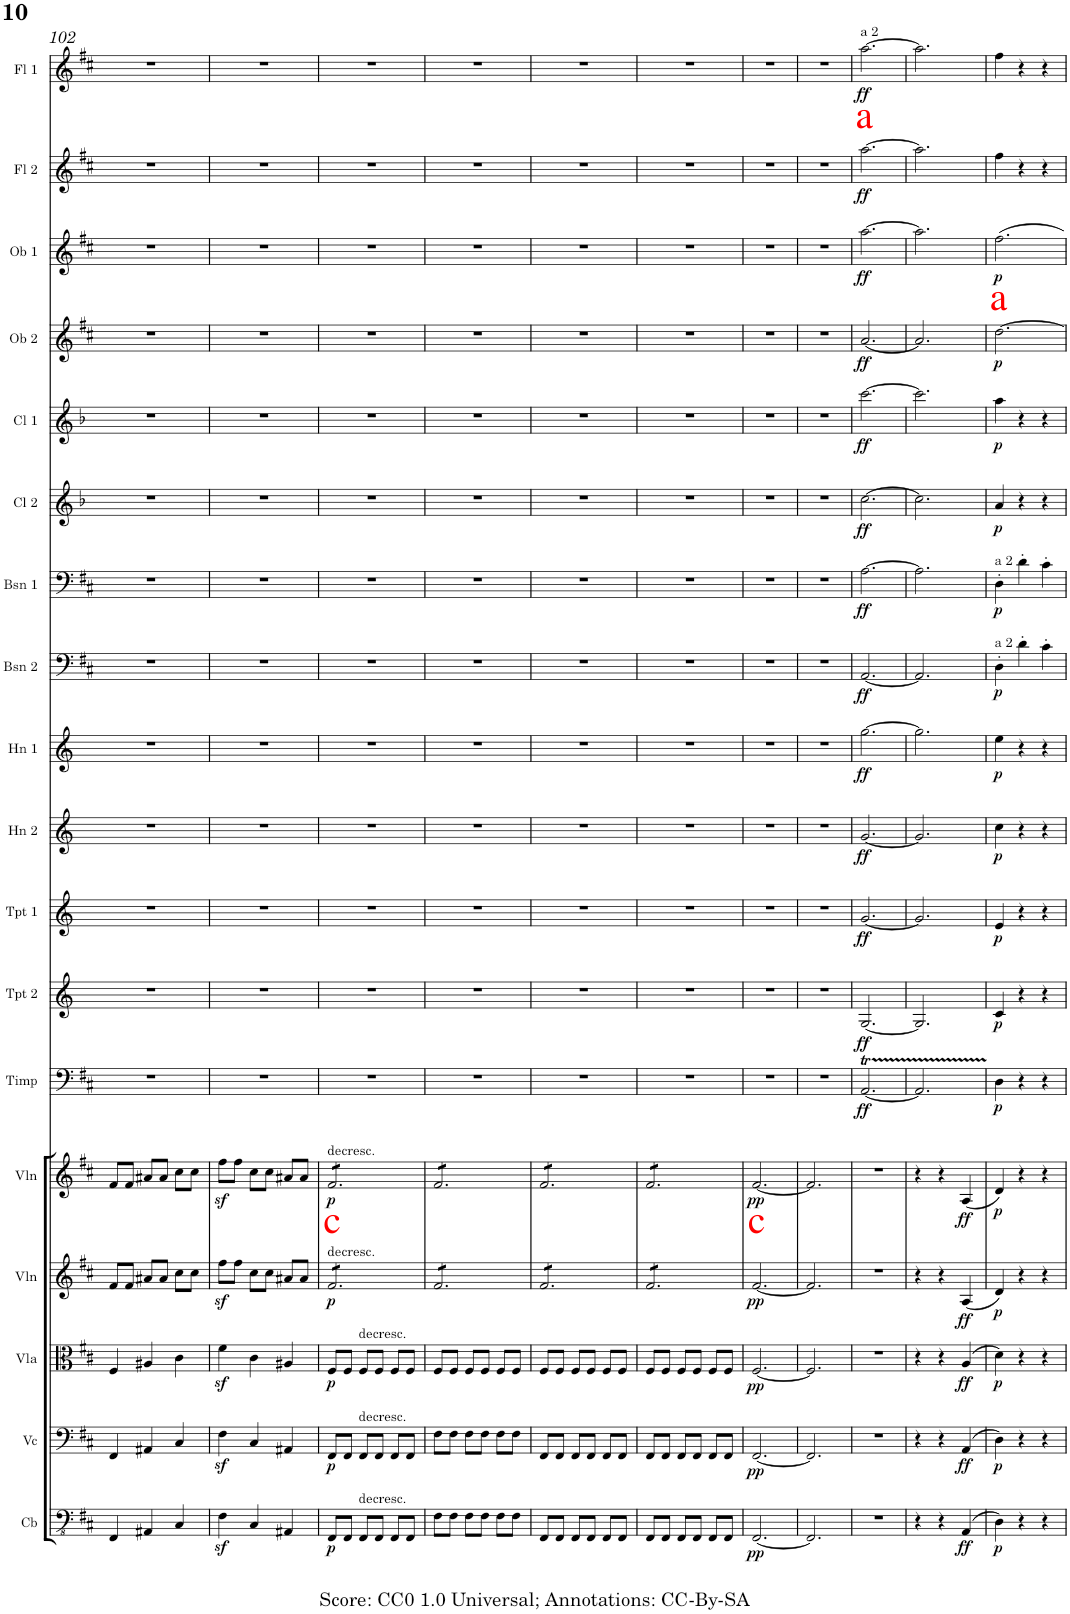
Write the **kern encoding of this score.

**kern	**dynam	**kern	**dynam	**kern	**dynam	**kern	**dynam	**kern	**text	**dynam	**kern	**dynam	**kern	**dynam	**kern	**dynam	**kern	**dynam	**kern	**dynam	**kern	**dynam	**kern	**dynam	**kern	**dynam	**kern	**dynam	**kern	**dynam	**kern	**text	**dynam	**kern	**dynam	**kern	**text	**dynam
*part18	*part18	*part17	*part17	*part16	*part16	*part15	*part15	*part14	*part14	*part14	*part13	*part13	*part12	*part12	*part11	*part11	*part10	*part10	*part9	*part9	*part8	*part8	*part7	*part7	*part6	*part6	*part5	*part5	*part4	*part4	*part3	*part3	*part3	*part2	*part2	*part1	*part1	*part1
*staff18	*staff18	*staff17	*staff17	*staff16	*staff16	*staff15	*staff15	*staff14	*staff14	*staff14	*staff13	*staff13	*staff12	*staff12	*staff11	*staff11	*staff10	*staff10	*staff9	*staff9	*staff8	*staff8	*staff7	*staff7	*staff6	*staff6	*staff5	*staff5	*staff4	*staff4	*staff3	*staff3	*staff3	*staff2	*staff2	*staff1	*staff1	*staff1
*I"Contrabass	*	*I"Violoncello	*	*I"Viola	*	*I"Violin	*	*I"Violin	*	*	*I"Timpani	*	*I"D Trumpet 2	*	*I"D Trumpet 1	*	*I"D Horn 2	*	*I"D Horn 1	*	*I"Bassoon 2	*	*I"Bassoon 1	*	*I"A Clarinet 2	*	*I"A Clarinet 1	*	*I"Oboe 2	*	*I"Oboe 1	*	*	*I"Flute 2	*	*I"Flute 1	*	*
*I'Cb	*	*I'Vc	*	*I'Vla	*	*I'Vln	*	*I'Vln	*	*	*I'Timp	*	*I'Tpt 2	*	*I'Tpt 1	*	*I'Hn 2	*	*I'Hn 1	*	*I'Bsn 2	*	*I'Bsn 1	*	*I'Cl 2	*	*I'Cl 1	*	*I'Ob 2	*	*I'Ob 1	*	*	*I'Fl 2	*	*I'Fl 1	*	*
!!LO:PB:g=z
*clefFv4	*	*clefF4	*	*clefC3	*	*clefG2	*	*clefG2	*	*	*clefF4	*	*clefG2	*	*clefG2	*	*clefG2	*	*clefG2	*	*clefF4	*	*clefF4	*	*clefG2	*	*clefG2	*	*clefG2	*	*clefG2	*	*	*clefG2	*	*clefG2	*	*
*	*	*	*	*	*	*	*	*	*	*	*	*	*Trd-1c-2	*	*Trd-1c-2	*	*Trd6c10	*	*Trd6c10	*	*	*	*	*	*Trd2c3	*	*Trd2c3	*	*	*	*	*	*	*	*	*	*	*
*k[f#c#]	*	*k[f#c#]	*	*k[f#c#]	*	*k[f#c#]	*	*k[f#c#]	*	*	*k[f#c#]	*	*k[]	*	*k[]	*	*k[]	*	*k[]	*	*k[f#c#]	*	*k[f#c#]	*	*k[b-]	*	*k[b-]	*	*k[f#c#]	*	*k[f#c#]	*	*	*k[f#c#]	*	*k[f#c#]	*	*
*M3/4	*	*M3/4	*	*M3/4	*	*M3/4	*	*M3/4	*	*	*M3/4	*	*M3/4	*	*M3/4	*	*M3/4	*	*M3/4	*	*M3/4	*	*M3/4	*	*M3/4	*	*M3/4	*	*M3/4	*	*M3/4	*	*	*M3/4	*	*M3/4	*	*
=102	=102	=102	=102	=102	=102	=102	=102	=102	=102	=102	=102	=102	=102	=102	=102	=102	=102	=102	=102	=102	=102	=102	=102	=102	=102	=102	=102	=102	=102	=102	=102	=102	=102	=102	=102	=102	=102	=102
4FFF#/	.	4FF#/	.	4F#/	.	8f#/L	.	8f#/L	.	.	2.r	.	2.r	.	2.r	.	2.r	.	2.r	.	2.r	.	2.r	.	2.r	.	2.r	.	2.r	.	2.r	.	.	2.r	.	2.r	.	.
.	.	.	.	.	.	8f#/J	.	8f#/J	.	.	.	.	.	.	.	.	.	.	.	.	.	.	.	.	.	.	.	.	.	.	.	.	.	.	.	.	.	.
4AAA#X/	.	4AA#X/	.	4A#X/	.	8a#X/L	.	8a#X/L	.	.	.	.	.	.	.	.	.	.	.	.	.	.	.	.	.	.	.	.	.	.	.	.	.	.	.	.	.	.
.	.	.	.	.	.	8a#/J	.	8a#/J	.	.	.	.	.	.	.	.	.	.	.	.	.	.	.	.	.	.	.	.	.	.	.	.	.	.	.	.	.	.
4CC#/	.	4C#/	.	4c#\	.	8cc#\L	.	8cc#\L	.	.	.	.	.	.	.	.	.	.	.	.	.	.	.	.	.	.	.	.	.	.	.	.	.	.	.	.	.	.
.	.	.	.	.	.	8cc#\J	.	8cc#\J	.	.	.	.	.	.	.	.	.	.	.	.	.	.	.	.	.	.	.	.	.	.	.	.	.	.	.	.	.	.
=103	=103	=103	=103	=103	=103	=103	=103	=103	=103	=103	=103	=103	=103	=103	=103	=103	=103	=103	=103	=103	=103	=103	=103	=103	=103	=103	=103	=103	=103	=103	=103	=103	=103	=103	=103	=103	=103	=103
4FF#z<\	.	4F#z<\	.	4f#z<\	.	8ff#z<\L	.	8ff#z<\L	.	.	2.r	.	2.r	.	2.r	.	2.r	.	2.r	.	2.r	.	2.r	.	2.r	.	2.r	.	2.r	.	2.r	.	.	2.r	.	2.r	.	.
.	.	.	.	.	.	8ff#\J	.	8ff#\J	.	.	.	.	.	.	.	.	.	.	.	.	.	.	.	.	.	.	.	.	.	.	.	.	.	.	.	.	.	.
4CC#/	.	4C#/	.	4c#\	.	8cc#\L	.	8cc#\L	.	.	.	.	.	.	.	.	.	.	.	.	.	.	.	.	.	.	.	.	.	.	.	.	.	.	.	.	.	.
.	.	.	.	.	.	8cc#\J	.	8cc#\J	.	.	.	.	.	.	.	.	.	.	.	.	.	.	.	.	.	.	.	.	.	.	.	.	.	.	.	.	.	.
4AAA#X/	.	4AA#X/	.	4A#X/	.	8a#X/L	.	8a#X/L	.	.	.	.	.	.	.	.	.	.	.	.	.	.	.	.	.	.	.	.	.	.	.	.	.	.	.	.	.	.
.	.	.	.	.	.	8a#/J	.	8a#/J	.	.	.	.	.	.	.	.	.	.	.	.	.	.	.	.	.	.	.	.	.	.	.	.	.	.	.	.	.	.
=104	=104	=104	=104	=104	=104	=104	=104	=104	=104	=104	=104	=104	=104	=104	=104	=104	=104	=104	=104	=104	=104	=104	=104	=104	=104	=104	=104	=104	=104	=104	=104	=104	=104	=104	=104	=104	=104	=104
!	!	!	!	!	!	!	!	!LO:TX:a:t=decresc.	!	!	!	!	!	!	!	!	!	!	!	!	!	!	!	!	!	!	!	!	!	!	!	!	!	!	!	!	!	!
!	!	!	!	!	!	!LO:TX:a:t=decresc.	!	!	!	!	!	!	!	!	!	!	!	!	!	!	!	!	!	!	!	!	!	!	!	!	!	!	!	!	!	!	!	!
!	!LO:DY:b	!	!LO:DY:b	!	!LO:DY:b	!	!LO:DY:b	!	!LO:LY:b:color=#FF0000	!LO:DY:b	!	!	!	!	!	!	!	!	!	!	!	!	!	!	!	!	!	!	!	!	!	!	!	!	!	!	!	!
*	*	*	*	*	*	*tremolo	*	*	*	*	*	*	*	*	*	*	*	*	*	*	*	*	*	*	*	*	*	*	*	*	*	*	*	*	*	*	*	*
*	*	*	*	*	*	*	*	*tremolo	*	*	*	*	*	*	*	*	*	*	*	*	*	*	*	*	*	*	*	*	*	*	*	*	*	*	*	*	*	*
8FFF#/L	p	8FF#/L	p	8F#/L	p	8f#/L	p	8f#/L	c	p	2.r	.	2.r	.	2.r	.	2.r	.	2.r	.	2.r	.	2.r	.	2.r	.	2.r	.	2.r	.	2.r	.	.	2.r	.	2.r	.	.
8FFF#/J	.	8FF#/J	.	8F#/J	.	8f#/	.	8f#/	.	.	.	.	.	.	.	.	.	.	.	.	.	.	.	.	.	.	.	.	.	.	.	.	.	.	.	.	.	.
!	!	!	!	!LO:TX:a:t=decresc.	!	!	!	!	!	!	!	!	!	!	!	!	!	!	!	!	!	!	!	!	!	!	!	!	!	!	!	!	!	!	!	!	!	!
!	!	!LO:TX:a:t=decresc.	!	!	!	!	!	!	!	!	!	!	!	!	!	!	!	!	!	!	!	!	!	!	!	!	!	!	!	!	!	!	!	!	!	!	!	!
!LO:TX:a:t=decresc.	!	!	!	!	!	!	!	!	!	!	!	!	!	!	!	!	!	!	!	!	!	!	!	!	!	!	!	!	!	!	!	!	!	!	!	!	!	!
8FFF#/L	.	8FF#/L	.	8F#/L	.	8f#/	.	8f#/	.	.	.	.	.	.	.	.	.	.	.	.	.	.	.	.	.	.	.	.	.	.	.	.	.	.	.	.	.	.
8FFF#/J	.	8FF#/J	.	8F#/J	.	8f#/	.	8f#/	.	.	.	.	.	.	.	.	.	.	.	.	.	.	.	.	.	.	.	.	.	.	.	.	.	.	.	.	.	.
8FFF#/L	.	8FF#/L	.	8F#/L	.	8f#/	.	8f#/	.	.	.	.	.	.	.	.	.	.	.	.	.	.	.	.	.	.	.	.	.	.	.	.	.	.	.	.	.	.
8FFF#/J	.	8FF#/J	.	8F#/J	.	8f#/J	.	8f#/J	.	.	.	.	.	.	.	.	.	.	.	.	.	.	.	.	.	.	.	.	.	.	.	.	.	.	.	.	.	.
=105	=105	=105	=105	=105	=105	=105	=105	=105	=105	=105	=105	=105	=105	=105	=105	=105	=105	=105	=105	=105	=105	=105	=105	=105	=105	=105	=105	=105	=105	=105	=105	=105	=105	=105	=105	=105	=105	=105
8FF#\L	.	8F#\L	.	8F#/L	.	8f#/L	.	8f#/L	.	.	2.r	.	2.r	.	2.r	.	2.r	.	2.r	.	2.r	.	2.r	.	2.r	.	2.r	.	2.r	.	2.r	.	.	2.r	.	2.r	.	.
8FF#\J	.	8F#\J	.	8F#/J	.	8f#/	.	8f#/	.	.	.	.	.	.	.	.	.	.	.	.	.	.	.	.	.	.	.	.	.	.	.	.	.	.	.	.	.	.
8FF#\L	.	8F#\L	.	8F#/L	.	8f#/	.	8f#/	.	.	.	.	.	.	.	.	.	.	.	.	.	.	.	.	.	.	.	.	.	.	.	.	.	.	.	.	.	.
8FF#\J	.	8F#\J	.	8F#/J	.	8f#/	.	8f#/	.	.	.	.	.	.	.	.	.	.	.	.	.	.	.	.	.	.	.	.	.	.	.	.	.	.	.	.	.	.
8FF#\L	.	8F#\L	.	8F#/L	.	8f#/	.	8f#/	.	.	.	.	.	.	.	.	.	.	.	.	.	.	.	.	.	.	.	.	.	.	.	.	.	.	.	.	.	.
8FF#\J	.	8F#\J	.	8F#/J	.	8f#/J	.	8f#/J	.	.	.	.	.	.	.	.	.	.	.	.	.	.	.	.	.	.	.	.	.	.	.	.	.	.	.	.	.	.
=106	=106	=106	=106	=106	=106	=106	=106	=106	=106	=106	=106	=106	=106	=106	=106	=106	=106	=106	=106	=106	=106	=106	=106	=106	=106	=106	=106	=106	=106	=106	=106	=106	=106	=106	=106	=106	=106	=106
8FFF#/L	.	8FF#/L	.	8F#/L	.	8f#/L	.	8f#/L	.	.	2.r	.	2.r	.	2.r	.	2.r	.	2.r	.	2.r	.	2.r	.	2.r	.	2.r	.	2.r	.	2.r	.	.	2.r	.	2.r	.	.
8FFF#/J	.	8FF#/J	.	8F#/J	.	8f#/	.	8f#/	.	.	.	.	.	.	.	.	.	.	.	.	.	.	.	.	.	.	.	.	.	.	.	.	.	.	.	.	.	.
8FFF#/L	.	8FF#/L	.	8F#/L	.	8f#/	.	8f#/	.	.	.	.	.	.	.	.	.	.	.	.	.	.	.	.	.	.	.	.	.	.	.	.	.	.	.	.	.	.
8FFF#/J	.	8FF#/J	.	8F#/J	.	8f#/	.	8f#/	.	.	.	.	.	.	.	.	.	.	.	.	.	.	.	.	.	.	.	.	.	.	.	.	.	.	.	.	.	.
8FFF#/L	.	8FF#/L	.	8F#/L	.	8f#/	.	8f#/	.	.	.	.	.	.	.	.	.	.	.	.	.	.	.	.	.	.	.	.	.	.	.	.	.	.	.	.	.	.
8FFF#/J	.	8FF#/J	.	8F#/J	.	8f#/J	.	8f#/J	.	.	.	.	.	.	.	.	.	.	.	.	.	.	.	.	.	.	.	.	.	.	.	.	.	.	.	.	.	.
=107	=107	=107	=107	=107	=107	=107	=107	=107	=107	=107	=107	=107	=107	=107	=107	=107	=107	=107	=107	=107	=107	=107	=107	=107	=107	=107	=107	=107	=107	=107	=107	=107	=107	=107	=107	=107	=107	=107
8FFF#/L	.	8FF#/L	.	8F#/L	.	8f#/L	.	8f#/L	.	.	2.r	.	2.r	.	2.r	.	2.r	.	2.r	.	2.r	.	2.r	.	2.r	.	2.r	.	2.r	.	2.r	.	.	2.r	.	2.r	.	.
8FFF#/J	.	8FF#/J	.	8F#/J	.	8f#/	.	8f#/	.	.	.	.	.	.	.	.	.	.	.	.	.	.	.	.	.	.	.	.	.	.	.	.	.	.	.	.	.	.
8FFF#/L	.	8FF#/L	.	8F#/L	.	8f#/	.	8f#/	.	.	.	.	.	.	.	.	.	.	.	.	.	.	.	.	.	.	.	.	.	.	.	.	.	.	.	.	.	.
8FFF#/J	.	8FF#/J	.	8F#/J	.	8f#/	.	8f#/	.	.	.	.	.	.	.	.	.	.	.	.	.	.	.	.	.	.	.	.	.	.	.	.	.	.	.	.	.	.
8FFF#/L	.	8FF#/L	.	8F#/L	.	8f#/	.	8f#/	.	.	.	.	.	.	.	.	.	.	.	.	.	.	.	.	.	.	.	.	.	.	.	.	.	.	.	.	.	.
8FFF#/J	.	8FF#/J	.	8F#/J	.	8f#/J	.	8f#/J	.	.	.	.	.	.	.	.	.	.	.	.	.	.	.	.	.	.	.	.	.	.	.	.	.	.	.	.	.	.
*	*	*	*	*	*	*	*	*Xtremolo	*	*	*	*	*	*	*	*	*	*	*	*	*	*	*	*	*	*	*	*	*	*	*	*	*	*	*	*	*	*
*	*	*	*	*	*	*Xtremolo	*	*	*	*	*	*	*	*	*	*	*	*	*	*	*	*	*	*	*	*	*	*	*	*	*	*	*	*	*	*	*	*
=108	=108	=108	=108	=108	=108	=108	=108	=108	=108	=108	=108	=108	=108	=108	=108	=108	=108	=108	=108	=108	=108	=108	=108	=108	=108	=108	=108	=108	=108	=108	=108	=108	=108	=108	=108	=108	=108	=108
!	!LO:DY:b	!	!LO:DY:b	!	!LO:DY:b	!	!LO:DY:b	!	!LO:LY:b:color=#FF0000	!LO:DY:b	!	!	!	!	!	!	!	!	!	!	!	!	!	!	!	!	!	!	!	!	!	!	!	!	!	!	!	!
[2.FFF#/	pp	[2.FF#/	pp	[2.F#/	pp	[2.f#/	pp	[2.f#/	c	pp	2.r	.	2.r	.	2.r	.	2.r	.	2.r	.	2.r	.	2.r	.	2.r	.	2.r	.	2.r	.	2.r	.	.	2.r	.	2.r	.	.
=109	=109	=109	=109	=109	=109	=109	=109	=109	=109	=109	=109	=109	=109	=109	=109	=109	=109	=109	=109	=109	=109	=109	=109	=109	=109	=109	=109	=109	=109	=109	=109	=109	=109	=109	=109	=109	=109	=109
2.FFF#/]	.	2.FF#/]	.	2.F#/]	.	2.f#/]	.	2.f#/]	.	.	2.r	.	2.r	.	2.r	.	2.r	.	2.r	.	2.r	.	2.r	.	2.r	.	2.r	.	2.r	.	2.r	.	.	2.r	.	2.r	.	.
=110	=110	=110	=110	=110	=110	=110	=110	=110	=110	=110	=110	=110	=110	=110	=110	=110	=110	=110	=110	=110	=110	=110	=110	=110	=110	=110	=110	=110	=110	=110	=110	=110	=110	=110	=110	=110	=110	=110
!	!	!	!	!	!	!	!	!	!	!	!	!	!	!	!	!	!	!	!	!	!	!	!	!	!	!	!	!	!	!	!	!	!	!	!	!LO:TX:a:t=a 2	!	!
!	!	!	!	!	!	!	!	!	!	!	!	!LO:DY:b	!	!LO:DY:b	!	!LO:DY:b	!	!LO:DY:b	!	!LO:DY:b	!	!LO:DY:b	!	!LO:DY:b	!	!LO:DY:b	!	!LO:DY:b	!	!LO:DY:b	!	!	!LO:DY:b	!	!LO:DY:b	!	!LO:LY:b:color=#FF0000	!LO:DY:b
2.r	.	2.r	.	2.r	.	2.r	.	2.r	.	.	[2.AAT/	ff	[2.G/	ff	[2.g/	ff	[2.g/	ff	[2.gg\	ff	[2.AA/	ff	[2.A\	ff	[2.cc\	ff	[2.ccc\	ff	[2.a/	ff	[2.aa\	.	ff	[2.aa\	ff	[2.aa\	a	ff
=111	=111	=111	=111	=111	=111	=111	=111	=111	=111	=111	=111	=111	=111	=111	=111	=111	=111	=111	=111	=111	=111	=111	=111	=111	=111	=111	=111	=111	=111	=111	=111	=111	=111	=111	=111	=111	=111	=111
4r	.	4r	.	4r	.	4r	.	4r	.	.	2.AATTT/]	.	2.G/]	.	2.g/]	.	2.g/]	.	2.gg\]	.	2.AA/]	.	2.A\]	.	2.cc\]	.	2.ccc\]	.	2.a/]	.	2.aa\]	.	.	2.aa\]	.	2.aa\]	.	.
4r	.	4r	.	4r	.	4r	.	4r	.	.	.	.	.	.	.	.	.	.	.	.	.	.	.	.	.	.	.	.	.	.	.	.	.	.	.	.	.	.
!	!LO:DY:b	!	!LO:DY:b	!	!LO:DY:b	!	!LO:DY:b	!	!	!LO:DY:b	!	!	!	!	!	!	!	!	!	!	!	!	!	!	!	!	!	!	!	!	!	!	!	!	!	!	!	!
(4AAA/	ff	(4AA/	ff	(4A/	ff	(4A/	ff	(4A/	.	ff	.	.	.	.	.	.	.	.	.	.	.	.	.	.	.	.	.	.	.	.	.	.	.	.	.	.	.	.
=112	=112	=112	=112	=112	=112	=112	=112	=112	=112	=112	=112	=112	=112	=112	=112	=112	=112	=112	=112	=112	=112	=112	=112	=112	=112	=112	=112	=112	=112	=112	=112	=112	=112	=112	=112	=112	=112	=112
!	!	!	!	!	!	!	!	!	!	!	!	!	!	!	!	!	!	!	!	!	!	!	!LO:TX:a:t=a 2	!	!	!	!	!	!	!	!	!	!	!	!	!	!	!
!	!	!	!	!	!	!	!	!	!	!	!	!	!	!	!	!	!	!	!	!	!LO:TX:a:t=a 2	!	!	!	!	!	!	!	!	!	!	!	!	!	!	!	!	!
!	!LO:DY:b	!	!LO:DY:b	!	!LO:DY:b	!	!LO:DY:b	!	!	!LO:DY:b	!	!LO:DY:b	!	!LO:DY:b	!	!LO:DY:b	!	!LO:DY:b	!	!LO:DY:b	!	!LO:DY:b	!	!LO:DY:b	!	!LO:DY:b	!	!LO:DY:b	!	!LO:DY:b	!	!LO:LY:b:color=#FF0000	!LO:DY:b	!	!	!	!	!
4DD\)	p	4D\)	p	4d\)	p	4d/)	p	4d/)	.	p	4D\	p	4c/	p	4e/	p	4cc\	p	4ee\	p	4D'\	p	4D'\	p	4a/	p	4aa\	p	[2.dd\	p	2.ff#\	a	p	4ff#\	.	4ff#\	.	.
4r	.	4r	.	4r	.	4r	.	4r	.	.	4r	.	4r	.	4r	.	4r	.	4r	.	4d'\	.	4d'\	.	4r	.	4r	.	.	.	.	.	.	4r	.	4r	.	.
4r	.	4r	.	4r	.	4r	.	4r	.	.	4r	.	4r	.	4r	.	4r	.	4r	.	4c#'\	.	4c#'\	.	4r	.	4r	.	.	.	.	.	.	4r	.	4r	.	.
=	=	=	=	=	=	=	=	=	=	=	=	=	=	=	=	=	=	=	=	=	=	=	=	=	=	=	=	=	=	=	=	=	=	=	=	=	=	=
*-	*-	*-	*-	*-	*-	*-	*-	*-	*-	*-	*-	*-	*-	*-	*-	*-	*-	*-	*-	*-	*-	*-	*-	*-	*-	*-	*-	*-	*-	*-	*-	*-	*-	*-	*-	*-	*-	*-
